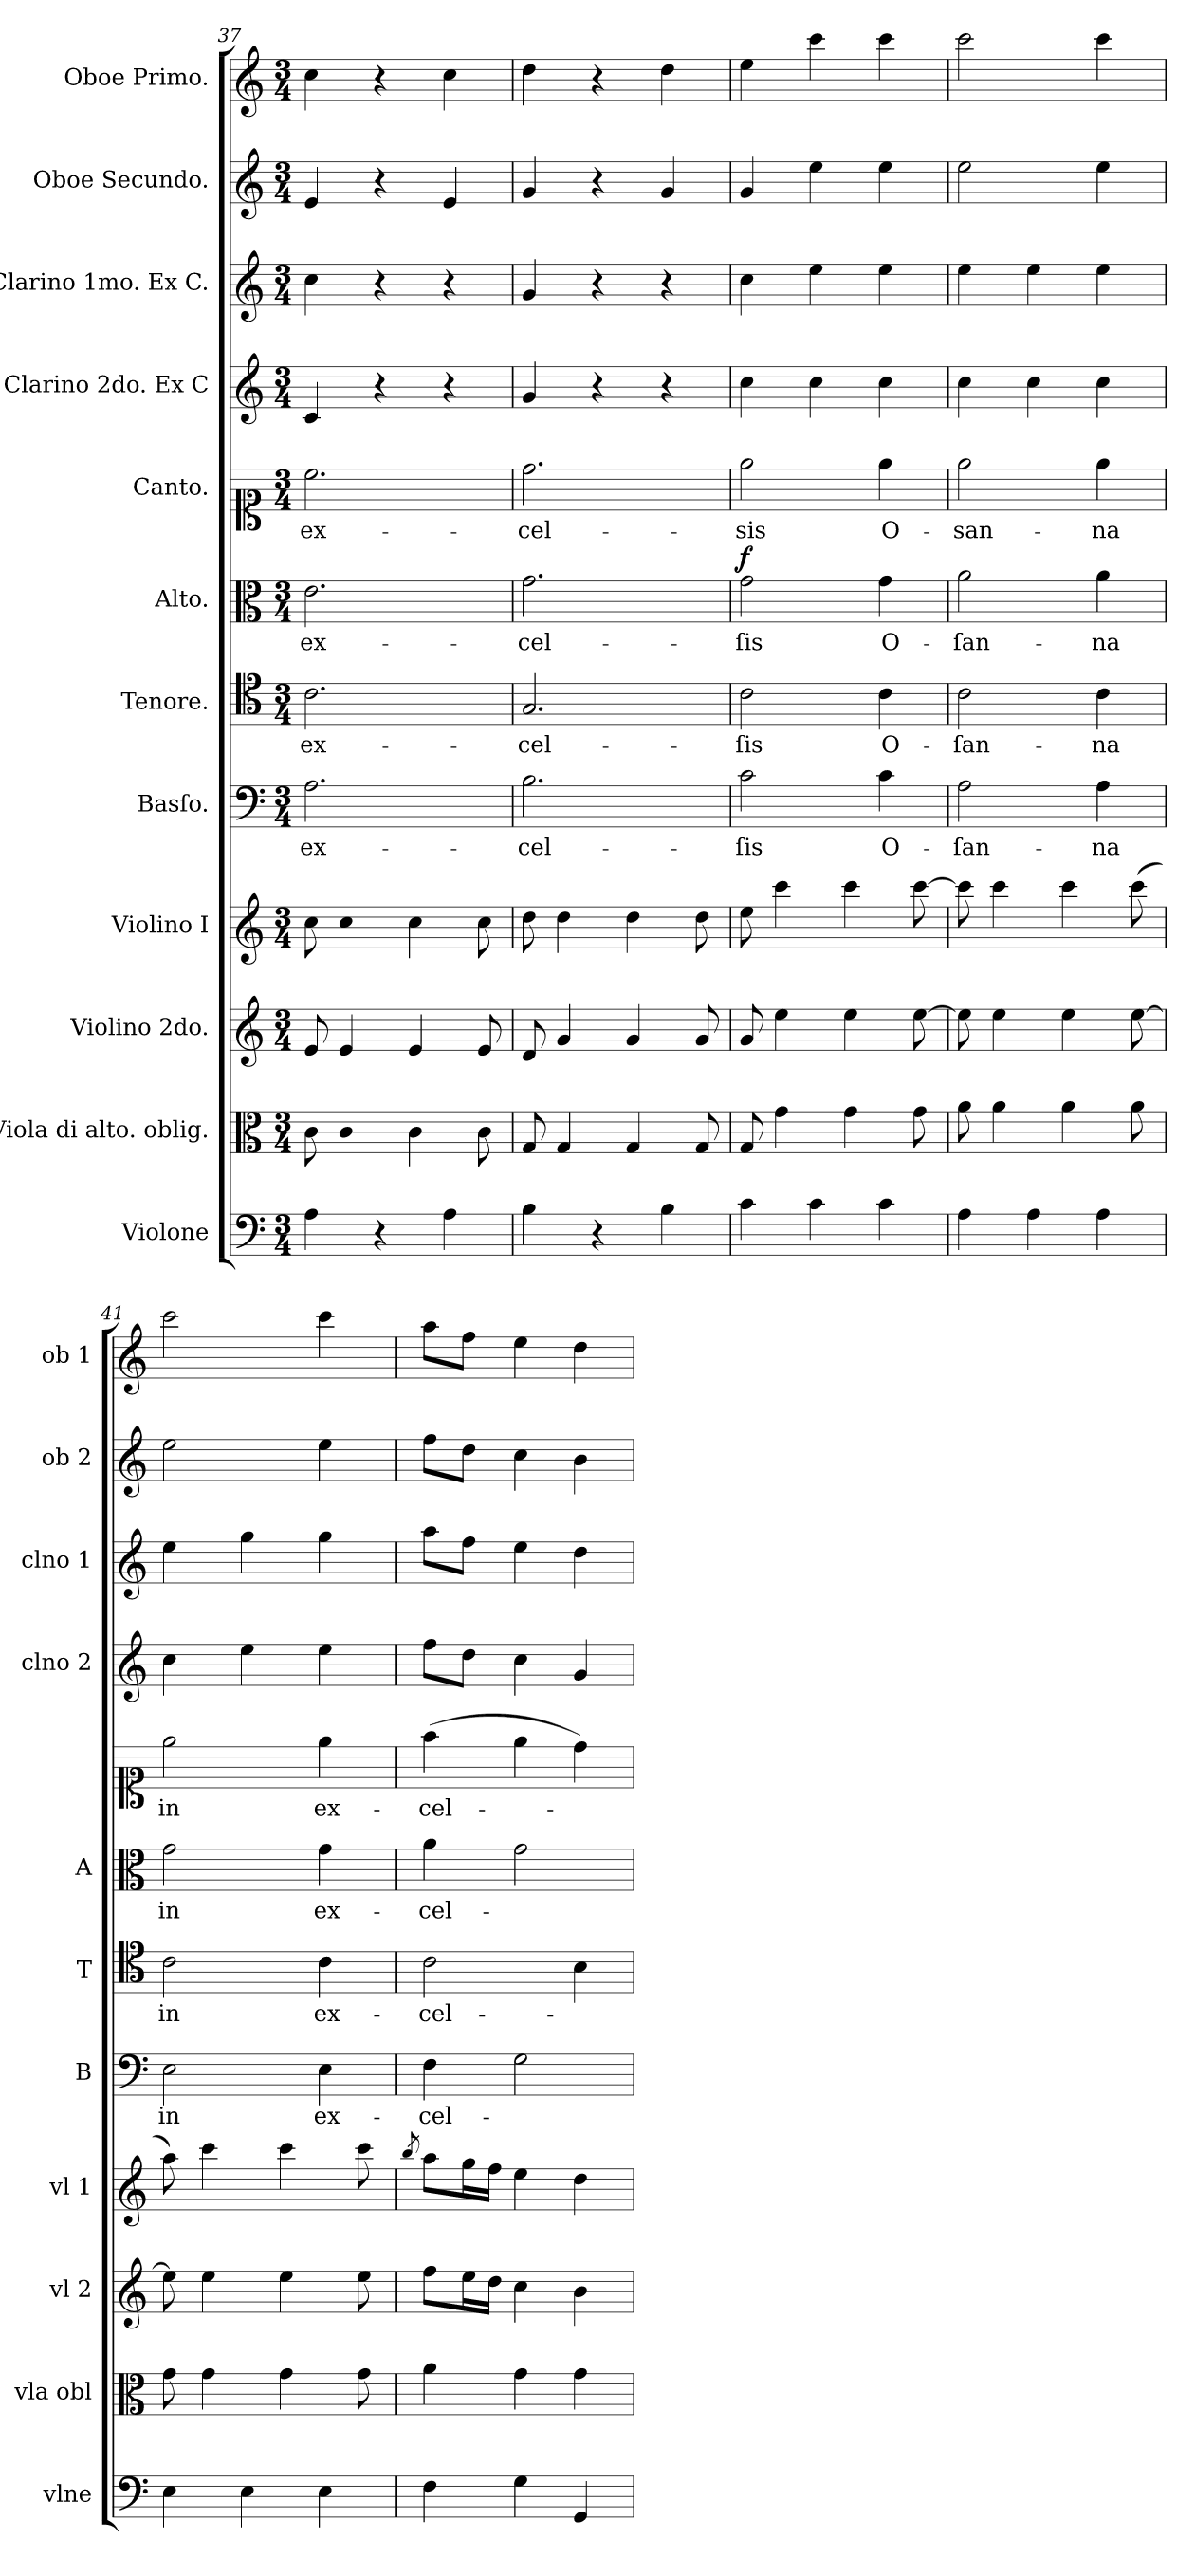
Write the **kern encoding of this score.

**kern	**dynam	**kern	**dynam	**kern	**kern	**dynam	**kern	**text	**dynam	**kern	**text	**dynam	**kern	**text	**dynam	**kern	**text	**dynam	**kern	**dynam	**kern	**dynam	**kern	**dynam	**kern	**dynam
*part12	*part12	*part11	*part11	*part10	*part9	*part9	*part8	*part8	*part8	*part7	*part7	*part7	*part6	*part6	*part6	*part5	*part5	*part5	*part4	*part4	*part3	*part3	*part2	*part2	*part1	*part1
*staff12	*staff12	*staff11	*staff11	*staff10	*staff9	*staff9	*staff8	*staff8	*staff8	*staff7	*staff7	*staff7	*staff6	*staff6	*staff6	*staff5	*staff5	*staff5	*staff4	*staff4	*staff3	*staff3	*staff2	*staff2	*staff1	*staff1
*I"Violone	*	*I"Viola di alto. oblig.	*	*I"Violino 2do.	*I"Violino I	*	*I"Basſo.	*	*	*I"Tenore.	*	*	*I"Alto.	*	*	*I"Canto.	*	*	*I"Clarino 2do. Ex C	*	*I"Clarino 1mo. Ex C.	*	*I"Oboe Secundo.	*	*I"Oboe Primo.	*
*I'vlne	*	*I'vla obl	*	*I'vl 2	*I'vl 1	*	*I'B	*	*	*I'T	*	*	*I'A	*	*	*	*	*	*I'clno 2	*	*I'clno 1	*	*I'ob 2	*	*I'ob 1	*
*clefF4	*	*clefC3	*	*clefG2	*clefG2	*	*clefF4	*	*	*clefC4	*	*	*clefC3	*	*	*clefC1	*	*	*clefG2	*	*clefG2	*	*clefG2	*	*clefG2	*
*k[]	*	*k[]	*	*k[]	*k[]	*	*k[]	*	*	*k[]	*	*	*k[]	*	*	*k[]	*	*	*k[]	*	*k[]	*	*k[]	*	*k[]	*
*C:	*	*C:	*	*C:	*C:	*	*C:	*	*	*C:	*	*	*C:	*	*	*C:	*	*	*C:	*	*C:	*	*C:	*	*C:	*
*M3/4	*	*M3/4	*	*M3/4	*M3/4	*	*M3/4	*	*	*M3/4	*	*	*M3/4	*	*	*M3/4	*	*	*M3/4	*	*M3/4	*	*M3/4	*	*M3/4	*
=37	=37	=37	=37	=37	=37	=37	=37	=37	=37	=37	=37	=37	=37	=37	=37	=37	=37	=37	=37	=37	=37	=37	=37	=37	=37	=37
4A\	.	8c\	.	8e/	8cc\	.	2.A\	ex-	.	2.c\	ex-	.	2.e\	ex-	.	2.cc\	ex-	.	4c/	.	4cc\	.	4e/	.	4cc\	.
.	.	4c\	.	4e/	4cc\	.	.	.	.	.	.	.	.	.	.	.	.	.	.	.	.	.	.	.	.	.
4r	.	.	.	.	.	.	.	.	.	.	.	.	.	.	.	.	.	.	4r	.	4r	.	4r	.	4r	.
.	.	4c\	.	4e/	4cc\	.	.	.	.	.	.	.	.	.	.	.	.	.	.	.	.	.	.	.	.	.
4A\	.	.	.	.	.	.	.	.	.	.	.	.	.	.	.	.	.	.	4r	.	4r	.	4e/	.	4cc\	.
.	.	8c\	.	8e/	8cc\	.	.	.	.	.	.	.	.	.	.	.	.	.	.	.	.	.	.	.	.	.
=38	=38	=38	=38	=38	=38	=38	=38	=38	=38	=38	=38	=38	=38	=38	=38	=38	=38	=38	=38	=38	=38	=38	=38	=38	=38	=38
4B\	.	8G/	.	8d/	8dd\	.	2.B\	-cel-	.	2.G/	-cel-	.	2.g\	-cel-	.	2.dd\	-cel-	.	4g/	.	4g/	.	4g/	.	4dd\	.
.	.	4G/	.	4g/	4dd\	.	.	.	.	.	.	.	.	.	.	.	.	.	.	.	.	.	.	.	.	.
4r	.	.	.	.	.	.	.	.	.	.	.	.	.	.	.	.	.	.	4r	.	4r	.	4r	.	4r	.
.	.	4G/	.	4g/	4dd\	.	.	.	.	.	.	.	.	.	.	.	.	.	.	.	.	.	.	.	.	.
4B\	.	.	.	.	.	.	.	.	.	.	.	.	.	.	.	.	.	.	4r	.	4r	.	4g/	.	4dd\	.
.	.	8G/	.	8g/	8dd\	.	.	.	.	.	.	.	.	.	.	.	.	.	.	.	.	.	.	.	.	.
=39	=39	=39	=39	=39	=39	=39	=39	=39	=39	=39	=39	=39	=39	=39	=39	=39	=39	=39	=39	=39	=39	=39	=39	=39	=39	=39
!	!LO:DY:a	!	!LO:DY:a	!	!	!LO:DY:a	!	!	!LO:DY:a:rj	!	!	!LO:DY:a	!	!	!LO:DY:a	!	!	!LO:DY:a	!	!LO:DY:a:rj	!	!LO:DY:a:rj	!	!LO:DY:a	!	!LO:DY:a
4c\	f&colon;	8G/	for&colon;	8g/	8ee\	f&colon;	2c\	-ſis	f&colon;	2c\	-ſis	for&colon;	2g\	-ſis	f	2ee\	-sis	f&colon;	4cc\	f&colon;	4cc\	f&colon;	4g/	for&colon;	4ee\	for&colon;
.	.	4g\	.	4ee\	4ccc\	.	.	.	.	.	.	.	.	.	.	.	.	.	.	.	.	.	.	.	.	.
4c\	.	.	.	.	.	.	.	.	.	.	.	.	.	.	.	.	.	.	4cc\	.	4ee\	.	4ee\	.	4ccc\	.
.	.	4g\	.	4ee\	4ccc\	.	.	.	.	.	.	.	.	.	.	.	.	.	.	.	.	.	.	.	.	.
4c\	.	.	.	.	.	.	4c\	O-	.	4c\	O-	.	4g\	O-	.	4ee\	O-	.	4cc\	.	4ee\	.	4ee\	.	4ccc\	.
.	.	8g\	.	[8ee\	[8ccc\	.	.	.	.	.	.	.	.	.	.	.	.	.	.	.	.	.	.	.	.	.
=40	=40	=40	=40	=40	=40	=40	=40	=40	=40	=40	=40	=40	=40	=40	=40	=40	=40	=40	=40	=40	=40	=40	=40	=40	=40	=40
4A\	.	8a\	.	8ee\]	8ccc\]	.	2A\	-ſan-	.	2c\	-ſan-	.	2a\	-ſan-	.	2ee\	-san-	.	4cc\	.	4ee\	.	2ee\	.	2ccc\	.
.	.	4a\	.	4ee\	4ccc\	.	.	.	.	.	.	.	.	.	.	.	.	.	.	.	.	.	.	.	.	.
4A\	.	.	.	.	.	.	.	.	.	.	.	.	.	.	.	.	.	.	4cc\	.	4ee\	.	.	.	.	.
.	.	4a\	.	4ee\	4ccc\	.	.	.	.	.	.	.	.	.	.	.	.	.	.	.	.	.	.	.	.	.
4A\	.	.	.	.	.	.	4A\	-na	.	4c\	-na	.	4a\	-na	.	4ee\	-na	.	4cc\	.	4ee\	.	4ee\	.	4ccc\	.
.	.	8a\	.	[8ee\	(8ccc\	.	.	.	.	.	.	.	.	.	.	.	.	.	.	.	.	.	.	.	.	.
=41	=41	=41	=41	=41	=41	=41	=41	=41	=41	=41	=41	=41	=41	=41	=41	=41	=41	=41	=41	=41	=41	=41	=41	=41	=41	=41
4E\	.	8g\	.	8ee\]	8aa\)	.	2E\	in	.	2c\	in	.	2g\	in	.	2ee\	in	.	4cc\	.	4ee\	.	2ee\	.	2ccc\	.
.	.	4g\	.	4ee\	4ccc\	.	.	.	.	.	.	.	.	.	.	.	.	.	.	.	.	.	.	.	.	.
4E\	.	.	.	.	.	.	.	.	.	.	.	.	.	.	.	.	.	.	4ee\	.	4gg\	.	.	.	.	.
.	.	4g\	.	4ee\	4ccc\	.	.	.	.	.	.	.	.	.	.	.	.	.	.	.	.	.	.	.	.	.
4E\	.	.	.	.	.	.	4E\	ex-	.	4c\	ex-	.	4g\	ex-	.	4ee\	ex-	.	4ee\	.	4gg\	.	4ee\	.	4ccc\	.
.	.	8g\	.	8ee\	8ccc\	.	.	.	.	.	.	.	.	.	.	.	.	.	.	.	.	.	.	.	.	.
=42	=42	=42	=42	=42	=42	=42	=42	=42	=42	=42	=42	=42	=42	=42	=42	=42	=42	=42	=42	=42	=42	=42	=42	=42	=42	=42
.	.	.	.	.	8qbb/	.	.	.	.	.	.	.	.	.	.	.	.	.	.	.	.	.	.	.	.	.
4F\	.	4a\	.	8ff\L	8aa\L	.	4F\	-cel-	.	2c\	-cel-	.	4a\	-cel-	.	(4ff\	-cel-	.	8ff\L	.	8aa\L	.	8ff\L	.	8aa\L	.
.	.	.	.	16ee\L	16gg\L	.	.	.	.	.	.	.	.	.	.	.	.	.	8dd\J	.	8ff\J	.	8dd\J	.	8ff\J	.
.	.	.	.	16dd\JJ	16ff\JJ	.	.	.	.	.	.	.	.	.	.	.	.	.	.	.	.	.	.	.	.	.
4G\	.	4g\	.	4cc\	4ee\	.	2G\	.	.	.	.	.	2g\	.	.	4ee\	.	.	4cc\	.	4ee\	.	4cc\	.	4ee\	.
4GG/	.	4g\	.	4b\	4dd\	.	.	.	.	4B\	.	.	.	.	.	4dd\)	.	.	4g/	.	4dd\	.	4b\	.	4dd\	.
=	=	=	=	=	=	=	=	=	=	=	=	=	=	=	=	=	=	=	=	=	=	=	=	=	=	=
*-	*-	*-	*-	*-	*-	*-	*-	*-	*-	*-	*-	*-	*-	*-	*-	*-	*-	*-	*-	*-	*-	*-	*-	*-	*-	*-
